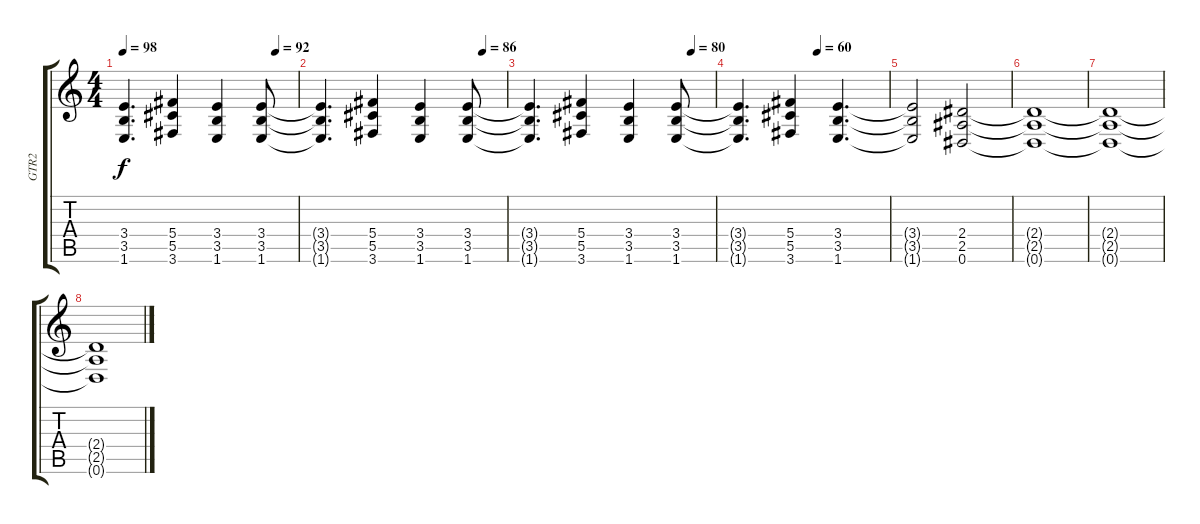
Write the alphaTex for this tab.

\track ("GTR2" "GTR2") {instrument distortionguitar}
\staff {score tabs}
\tuning (Eb4 Bb3 Gb3 Db3 Ab2 Eb2) {hide}
\ts (4 4)
\tempo 98
\tempo (92 0.875)
\clef g2
\ks c
(3.4{t} 3.5{t} 1.6{t}).4{d dy f} (5.4 5.5 3.6).4 (3.4 3.5 1.6).4 (3.4 3.5 1.6).8 |
\tempo (86 0.875)
(3.4{t} 3.5{t} 1.6{t}).4{d} (5.4 5.5 3.6).4 (3.4 3.5 1.6).4 (3.4 3.5 1.6).8 |
\tempo (80 0.875)
(3.4{t} 3.5{t} 1.6{t}).4{d} (5.4 5.5 3.6).4 (3.4 3.5 1.6).4 (3.4 3.5 1.6).8 |
\tempo (60 0.53125)
(3.4{t} 3.5{t} 1.6{t}).4{d} (5.4 5.5 3.6).4 (3.4 3.5 1.6).4{d} |
(3.4{t} 3.5{t} 1.6{t}).2 (2.4 2.5 0.6).2 |
(2.4{t} 2.5{t} 0.6{t}).1 |
(2.4{t} 2.5{t} 0.6{t}).1 |
(2.4{t} 2.5{t} 0.6{t}).1
